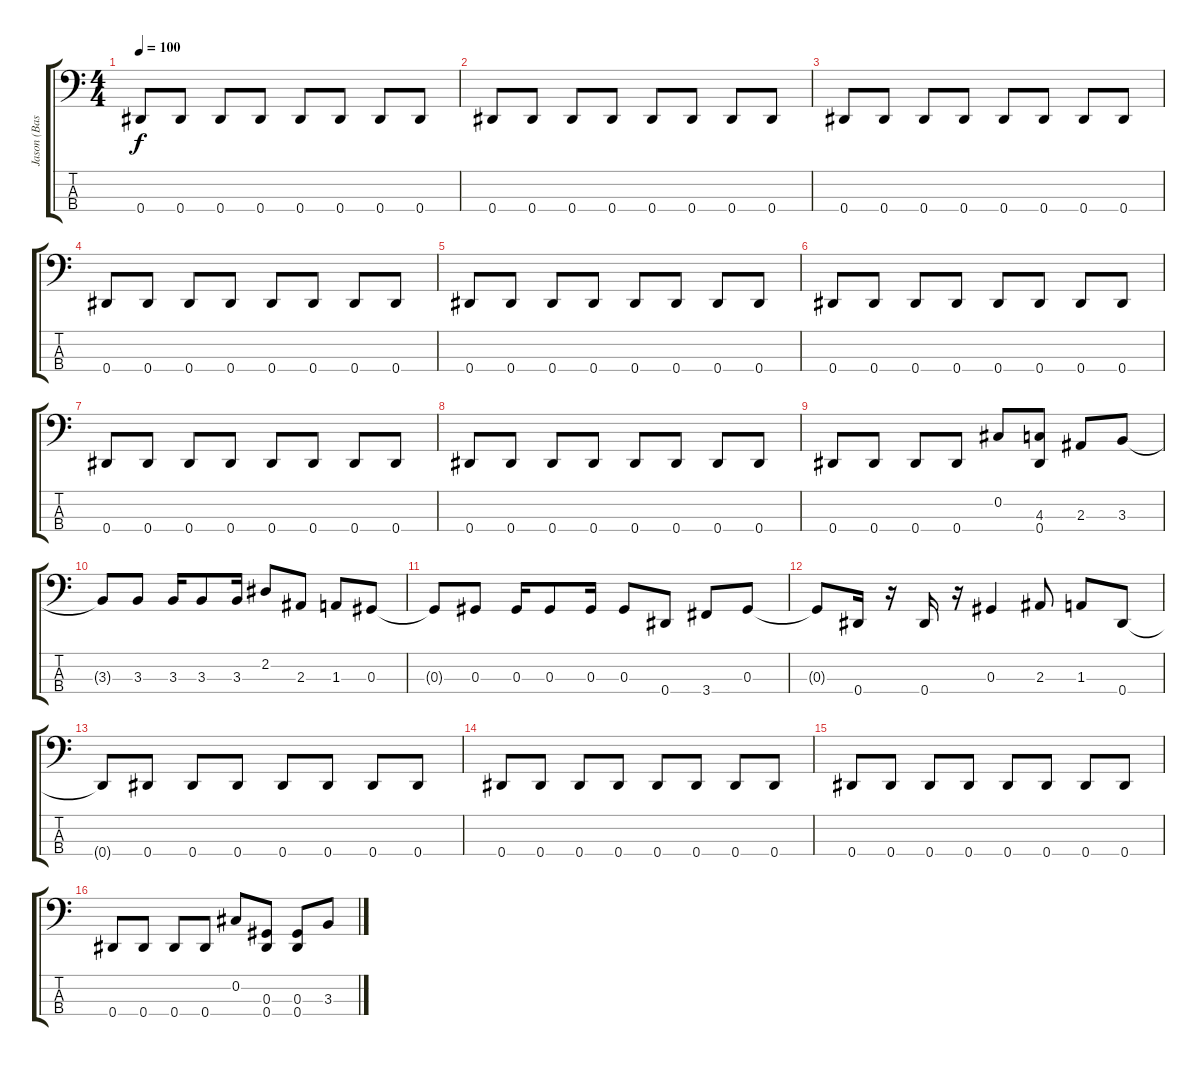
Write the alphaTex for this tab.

\track ("Jason (Bass)" "Jason (Bas") {instrument electricbasspick}
\staff {score tabs}
\tuning (Gb2 Db2 Ab1 Eb1) {hide}
\ts (4 4)
\tempo 100
\clef f4
\ks c
0.4.8{dy f} 0.4.8 0.4.8 0.4.8 0.4.8 0.4.8 0.4.8 0.4.8 |
0.4.8 0.4.8 0.4.8 0.4.8 0.4.8 0.4.8 0.4.8 0.4.8 |
0.4.8 0.4.8 0.4.8 0.4.8 0.4.8 0.4.8 0.4.8 0.4.8 |
0.4.8 0.4.8 0.4.8 0.4.8 0.4.8 0.4.8 0.4.8 0.4.8 |
0.4.8 0.4.8 0.4.8 0.4.8 0.4.8 0.4.8 0.4.8 0.4.8 |
0.4.8 0.4.8 0.4.8 0.4.8 0.4.8 0.4.8 0.4.8 0.4.8 |
0.4.8 0.4.8 0.4.8 0.4.8 0.4.8 0.4.8 0.4.8 0.4.8 |
0.4.8 0.4.8 0.4.8 0.4.8 0.4.8 0.4.8 0.4.8 0.4.8 |
0.4.8 0.4.8 0.4.8 0.4.8 0.2.8 (4.3 0.4).8 2.3.8 3.3.8 |
3.3{t}.8 3.3.8 3.3.16 3.3.8 3.3.16 2.2.8 2.3.8 1.3.8 0.3.8 |
0.3{t}.8 0.3.8 0.3.16 0.3.8 0.3.16 0.3.8 0.4.8 3.4.8 0.3.8 |
0.3{t}.8 0.4.16 r.16 0.4.16 r.16 0.3.4 2.3.8 1.3.8 0.4.8 |
0.4{t}.8 0.4.8 0.4.8 0.4.8 0.4.8 0.4.8 0.4.8 0.4.8 |
0.4.8 0.4.8 0.4.8 0.4.8 0.4.8 0.4.8 0.4.8 0.4.8 |
0.4.8 0.4.8 0.4.8 0.4.8 0.4.8 0.4.8 0.4.8 0.4.8 |
0.4.8 0.4.8 0.4.8 0.4.8 0.2.8 (0.3 0.4).8 (0.3 0.4).8 3.3.8
